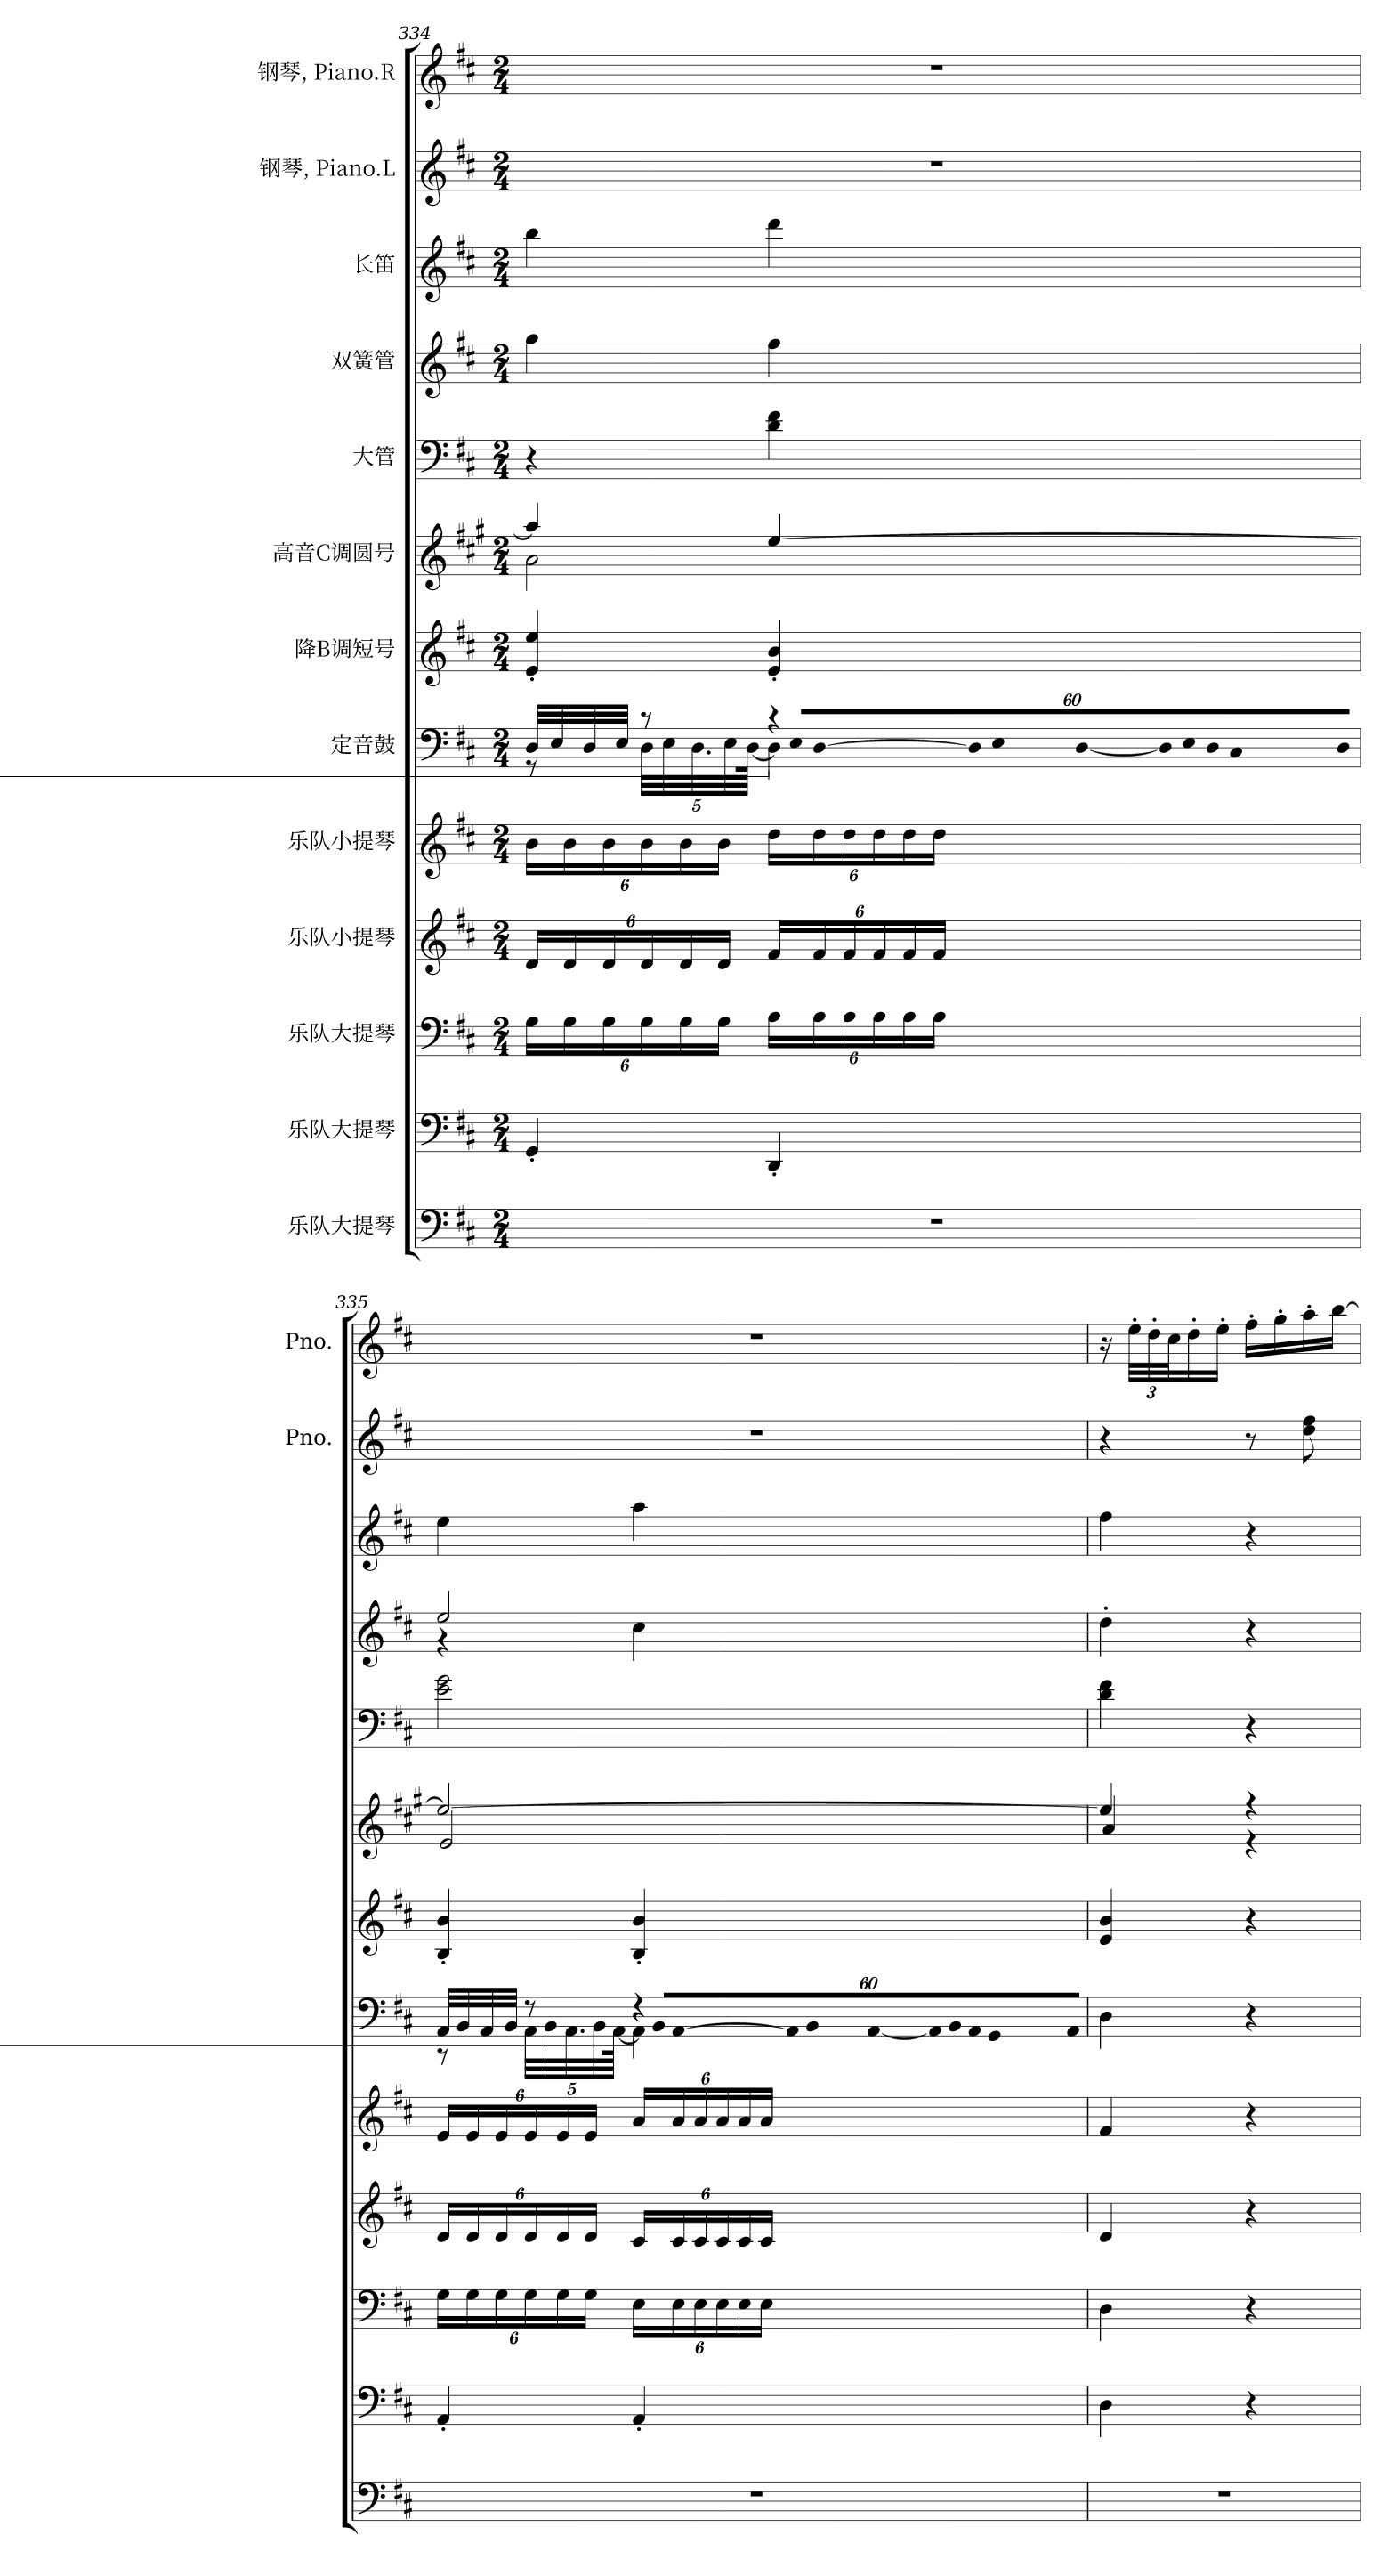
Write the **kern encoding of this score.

**kern	**kern	**kern	**kern	**kern	**kern	**kern	**kern	**kern	**kern	**kern	**kern	**kern
*part13	*part12	*part11	*part10	*part9	*part8	*part7	*part6	*part5	*part4	*part3	*part2	*part1
*staff13	*staff12	*staff11	*staff10	*staff9	*staff8	*staff7	*staff6	*staff5	*staff4	*staff3	*staff2	*staff1
*I"乐队大提琴	*I"乐队大提琴	*I"乐队大提琴	*I"乐队小提琴	*I"乐队小提琴	*I"定音鼓	*I"降B调短号	*I"高音C调圆号	*I"大管	*I"双簧管	*I"长笛	*I"钢琴, Piano.L	*I"钢琴, Piano.R
*	*	*	*	*	*	*	*	*	*	*	*I'Pno.	*I'Pno.
!!LO:PB:g=z
*clefF4	*clefF4	*clefF4	*clefG2	*clefG2	*clefF4	*clefG2	*clefG2	*clefF4	*clefG2	*clefG2	*clefG2	*clefG2
*	*	*	*	*	*	*ITrd1c2	*ITrd4c7	*	*	*	*	*
*k[f#c#]	*k[f#c#]	*k[f#c#]	*k[f#c#]	*k[f#c#]	*k[f#c#]	*k[]	*k[f#c#]	*k[f#c#]	*k[f#c#]	*k[f#c#]	*k[f#c#]	*k[f#c#]
*M2/4	*M2/4	*M2/4	*M2/4	*M2/4	*M2/4	*M2/4	*M2/4	*M2/4	*M2/4	*M2/4	*M2/4	*M2/4
*	*	*Xbrackettup	*Xbrackettup	*Xbrackettup	*	*	*	*	*	*	*	*
=334	=334	=334	=334	=334	=334	=334	=334	=334	=334	=334	=334	=334
*	*	*	*	*	*^	*	*^	*	*	*	*	*
2r	4GG'/	24G\LL	24d/LL	24b\LL	32D/LLL	8r	4d/' 4dd/'	4dd/]	2d\	4r	4gg\	4bb\	2r	2r
.	.	.	.	.	32E/	.	.	.	.	.	.	.	.	.
.	.	24G\	24d/	24b\	.	.	.	.	.	.	.	.	.	.
.	.	.	.	.	32D/	.	.	.	.	.	.	.	.	.
.	.	24G\	24d/	24b\	.	.	.	.	.	.	.	.	.	.
.	.	.	.	.	32E/JJJ	.	.	.	.	.	.	.	.	.
*	*	*	*	*	*	*Xbrackettup	*	*	*	*	*	*	*	*
.	.	24G\	24d/	24b\	8r	40D\LLL	.	.	.	.	.	.	.	.
.	.	.	.	.	.	40E\	.	.	.	.	.	.	.	.
.	.	24G\	24d/	24b\	.	.	.	.	.	.	.	.	.	.
.	.	.	.	.	.	40.D\	.	.	.	.	.	.	.	.
.	.	24G\JJ	24d/JJ	24b\JJ	.	.	.	.	.	.	.	.	.	.
.	.	.	.	.	.	40E\	.	.	.	.	.	.	.	.
.	.	.	.	.	.	[80D\JJJk	.	.	.	.	.	.	.	.
*	*	*	*	*	*brackettup	*	*	*	*	*	*	*	*	*
!	!	!	!	!	!LO:N:vis=64	!	!	!	!	!	!	!	!	!
.	4DD'/	24A\LL	24f#/LL	24dd\LL	640%9r	4D\]	4d/' 4a/'	[4a/	.	4d\ 4f#\	4ff#\	4ddd\	.	.
!	!	!	!	!	!LO:N:vis=32	!	!	!	!	!	!	!	!	!
.	.	.	.	.	1920%53E/LLL	.	.	.	.	.	.	.	.	.
!	!	!	!	!	!LO:N:vis=64	!	!	!	!	!	!	!	!	!
.	.	24A\	24f#/	24dd\	[640%9D/K	.	.	.	.	.	.	.	.	.
!	!	!	!	!	!LO:N:vis=32	!	!	!	!	!	!	!	!	!
.	.	.	.	.	1920%53D/]	.	.	.	.	.	.	.	.	.
!	!	!	!	!	!LO:N:vis=64	!	!	!	!	!	!	!	!	!
.	.	24A\	24f#/	24dd\	640%9E/L	.	.	.	.	.	.	.	.	.
!	!	!	!	!	!LO:N:vis=64	!	!	!	!	!	!	!	!	!
.	.	.	.	.	[640%9D/J	.	.	.	.	.	.	.	.	.
!	!	!	!	!	!LO:N:vis=32	!	!	!	!	!	!	!	!	!
.	.	.	.	.	1920%53D/]	.	.	.	.	.	.	.	.	.
.	.	24A\	24f#/	24dd\	.	.	.	.	.	.	.	.	.	.
!	!	!	!	!	!LO:N:vis=32	!	!	!	!	!	!	!	!	!
.	.	.	.	.	1920%53E/	.	.	.	.	.	.	.	.	.
!	!	!	!	!	!LO:N:vis=32	!	!	!	!	!	!	!	!	!
.	.	24A\	24f#/	24dd\	1920%53D/	.	.	.	.	.	.	.	.	.
!	!	!	!	!	!LO:N:vis=32	!	!	!	!	!	!	!	!	!
.	.	.	.	.	1920%53C#/	.	.	.	.	.	.	.	.	.
.	.	24A\JJ	24f#/JJ	24dd\JJ	.	.	.	.	.	.	.	.	.	.
.	.	.	.	.	1920ryy	.	.	.	.	.	.	.	.	.
!	!	!	!	!	!LO:N:vis=32	!	!	!	!	!	!	!	!	!
.	.	.	.	.	1920%53D/JJJ	.	.	.	.	.	.	.	.	.
!!LO:PB:g=z
=335	=335	=335	=335	=335	=335	=335	=335	=335	=335	=335	=335	=335	=335	=335
*	*	*	*	*	*	*	*	*	*	*	*^	*	*	*
2r	4AA'/	24G\LL	24d/LL	24e/LL	32AA/LLL	8r	4A/' 4a/'	2a/_	2A/	2e\ 2g\	2ee/	4r	4ee\	2r	2r
.	.	.	.	.	32BB/	.	.	.	.	.	.	.	.	.	.
.	.	24G\	24d/	24e/	.	.	.	.	.	.	.	.	.	.	.
.	.	.	.	.	32AA/	.	.	.	.	.	.	.	.	.	.
.	.	24G\	24d/	24e/	.	.	.	.	.	.	.	.	.	.	.
.	.	.	.	.	32BB/JJJ	.	.	.	.	.	.	.	.	.	.
*	*	*	*	*	*	*Xbrackettup	*	*	*	*	*	*	*	*	*
.	.	24G\	24d/	24e/	8r	40AA\LLL	.	.	.	.	.	.	.	.	.
.	.	.	.	.	.	40BB\	.	.	.	.	.	.	.	.	.
.	.	24G\	24d/	24e/	.	.	.	.	.	.	.	.	.	.	.
.	.	.	.	.	.	40.AA\	.	.	.	.	.	.	.	.	.
.	.	24G\JJ	24d/JJ	24e/JJ	.	.	.	.	.	.	.	.	.	.	.
.	.	.	.	.	.	40BB\	.	.	.	.	.	.	.	.	.
.	.	.	.	.	.	[80AA\JJJk	.	.	.	.	.	.	.	.	.
*	*	*	*	*	*brackettup	*	*	*	*	*	*	*	*	*	*
!	!	!	!	!	!LO:N:vis=64	!	!	!	!	!	!	!	!	!	!
.	4AA'/	24E\LL	24c#/LL	24a/LL	640%9r	4AA\]	4A/' 4a/'	.	.	.	.	4cc#\	4aa\	.	.
!	!	!	!	!	!LO:N:vis=32	!	!	!	!	!	!	!	!	!	!
.	.	.	.	.	1920%53BB/LLL	.	.	.	.	.	.	.	.	.	.
!	!	!	!	!	!LO:N:vis=64	!	!	!	!	!	!	!	!	!	!
.	.	24E\	24c#/	24a/	[640%9AA/K	.	.	.	.	.	.	.	.	.	.
!	!	!	!	!	!LO:N:vis=32	!	!	!	!	!	!	!	!	!	!
.	.	.	.	.	1920%53AA/]	.	.	.	.	.	.	.	.	.	.
!	!	!	!	!	!LO:N:vis=64	!	!	!	!	!	!	!	!	!	!
.	.	24E\	24c#/	24a/	640%9BB/L	.	.	.	.	.	.	.	.	.	.
!	!	!	!	!	!LO:N:vis=64	!	!	!	!	!	!	!	!	!	!
.	.	.	.	.	[640%9AA/J	.	.	.	.	.	.	.	.	.	.
!	!	!	!	!	!LO:N:vis=32	!	!	!	!	!	!	!	!	!	!
.	.	.	.	.	1920%53AA/]	.	.	.	.	.	.	.	.	.	.
.	.	24E\	24c#/	24a/	.	.	.	.	.	.	.	.	.	.	.
!	!	!	!	!	!LO:N:vis=32	!	!	!	!	!	!	!	!	!	!
.	.	.	.	.	1920%53BB/	.	.	.	.	.	.	.	.	.	.
!	!	!	!	!	!LO:N:vis=32	!	!	!	!	!	!	!	!	!	!
.	.	24E\	24c#/	24a/	1920%53AA/	.	.	.	.	.	.	.	.	.	.
!	!	!	!	!	!LO:N:vis=32	!	!	!	!	!	!	!	!	!	!
.	.	.	.	.	1920%53GG/	.	.	.	.	.	.	.	.	.	.
.	.	24E\JJ	24c#/JJ	24a/JJ	.	.	.	.	.	.	.	.	.	.	.
.	.	.	.	.	1920ryy	.	.	.	.	.	.	.	.	.	.
!	!	!	!	!	!LO:N:vis=32	!	!	!	!	!	!	!	!	!	!
.	.	.	.	.	1920%53AA/JJJ	.	.	.	.	.	.	.	.	.	.
*	*	*	*	*	*v	*v	*	*	*	*	*v	*v	*	*	*
=336	=336	=336	=336	=336	=336	=336	=336	=336	=336	=336	=336	=336	=336
2r	4D\	4D\	4d/	4f#/	4D\	4d/ 4a/	4a/]	4d/	4d\ 4f#\	4dd'\	4ff#\	4r	16r
*	*	*	*	*	*	*	*	*	*	*	*	*	*Xbrackettup
.	.	.	.	.	.	.	.	.	.	.	.	.	48ee'\LLL
.	.	.	.	.	.	.	.	.	.	.	.	.	48dd'\
.	.	.	.	.	.	.	.	.	.	.	.	.	48cc#\J
.	.	.	.	.	.	.	.	.	.	.	.	.	16dd'\
.	.	.	.	.	.	.	.	.	.	.	.	.	16ee'\JJ
.	4r	4r	4r	4r	4r	4r	4r	4r	4r	4r	4r	8r	16ff#'\LL
.	.	.	.	.	.	.	.	.	.	.	.	.	16gg'\
.	.	.	.	.	.	.	.	.	.	.	.	8dd\ 8ff#\	16aa'\
.	.	.	.	.	.	.	.	.	.	.	.	.	[16bb\JJ
*	*	*	*	*	*	*	*v	*v	*	*	*	*	*
=	=	=	=	=	=	=	=	=	=	=	=	=
*-	*-	*-	*-	*-	*-	*-	*-	*-	*-	*-	*-	*-
